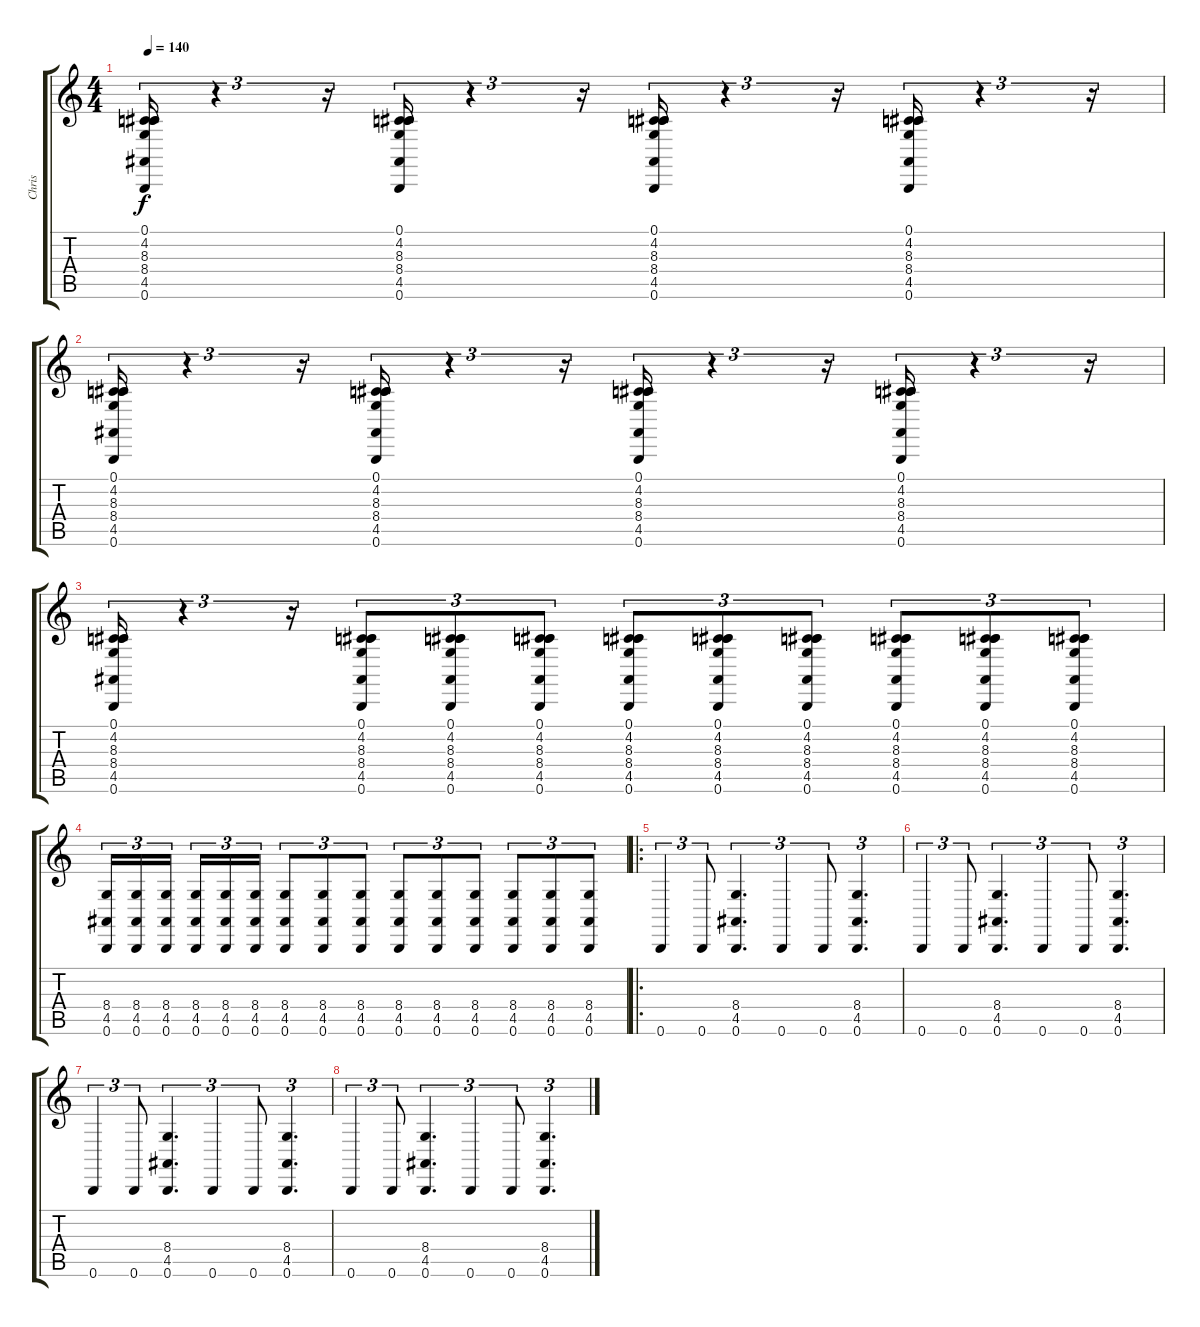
\track ("Chris" "Chris") {instrument melodictom}
\staff {score tabs}
\tuning (Db4 Ab3 E3 B2 Gb2 B1) {hide}
\ts (4 4)
\tempo 140
\clef g2
\ks c
(0.1 4.2 8.3 8.4 4.5 0.6).16{tu (3 2) dy f} r.4{tu (3 2)} r.16{tu (3 2)} (0.1 4.2 8.3 8.4 4.5 0.6).16{tu (3 2)} r.4{tu (3 2)} r.16{tu (3 2)} (0.1 4.2 8.3 8.4 4.5 0.6).16{tu (3 2)} r.4{tu (3 2)} r.16{tu (3 2)} (0.1 4.2 8.3 8.4 4.5 0.6).16{tu (3 2)} r.4{tu (3 2)} r.16{tu (3 2)} |
(0.1 4.2 8.3 8.4 4.5 0.6).16{tu (3 2)} r.4{tu (3 2)} r.16{tu (3 2)} (0.1 4.2 8.3 8.4 4.5 0.6).16{tu (3 2)} r.4{tu (3 2)} r.16{tu (3 2)} (0.1 4.2 8.3 8.4 4.5 0.6).16{tu (3 2)} r.4{tu (3 2)} r.16{tu (3 2)} (0.1 4.2 8.3 8.4 4.5 0.6).16{tu (3 2)} r.4{tu (3 2)} r.16{tu (3 2)} |
(0.1 4.2 8.3 8.4 4.5 0.6).16{tu (3 2)} r.4{tu (3 2)} r.16{tu (3 2)} (0.1 4.2 8.3 8.4 4.5 0.6).8{tu (3 2)} (0.1 4.2 8.3 8.4 4.5 0.6).8{tu (3 2)} (0.1 4.2 8.3 8.4 4.5 0.6).8{tu (3 2)} (0.1 4.2 8.3 8.4 4.5 0.6).8{tu (3 2)} (0.1 4.2 8.3 8.4 4.5 0.6).8{tu (3 2)} (0.1 4.2 8.3 8.4 4.5 0.6).8{tu (3 2)} (0.1 4.2 8.3 8.4 4.5 0.6).8{tu (3 2)} (0.1 4.2 8.3 8.4 4.5 0.6).8{tu (3 2)} (0.1 4.2 8.3 8.4 4.5 0.6).8{tu (3 2)} |
(8.4 4.5 0.6).16{tu (3 2)} (8.4 4.5 0.6).16{tu (3 2)} (8.4 4.5 0.6).16{tu (3 2)} (8.4 4.5 0.6).16{tu (3 2)} (8.4 4.5 0.6).16{tu (3 2)} (8.4 4.5 0.6).16{tu (3 2)} (8.4 4.5 0.6).8{tu (3 2)} (8.4 4.5 0.6).8{tu (3 2)} (8.4 4.5 0.6).8{tu (3 2)} (8.4 4.5 0.6).8{tu (3 2)} (8.4 4.5 0.6).8{tu (3 2)} (8.4 4.5 0.6).8{tu (3 2)} (8.4 4.5 0.6).8{tu (3 2)} (8.4 4.5 0.6).8{tu (3 2)} (8.4 4.5 0.6).8{tu (3 2)} |
\ro
0.6.4{tu (3 2)} 0.6.8{tu (3 2)} (8.4 4.5 0.6).4{d tu (3 2)} 0.6.4{tu (3 2)} 0.6.8{tu (3 2)} (8.4 4.5 0.6).4{d tu (3 2)} |
0.6.4{tu (3 2)} 0.6.8{tu (3 2)} (8.4 4.5 0.6).4{d tu (3 2)} 0.6.4{tu (3 2)} 0.6.8{tu (3 2)} (8.4 4.5 0.6).4{d tu (3 2)} |
0.6.4{tu (3 2)} 0.6.8{tu (3 2)} (8.4 4.5 0.6).4{d tu (3 2)} 0.6.4{tu (3 2)} 0.6.8{tu (3 2)} (8.4 4.5 0.6).4{d tu (3 2)} |
0.6.4{tu (3 2)} 0.6.8{tu (3 2)} (8.4 4.5 0.6).4{d tu (3 2)} 0.6.4{tu (3 2)} 0.6.8{tu (3 2)} (8.4 4.5 0.6).4{d tu (3 2)}
